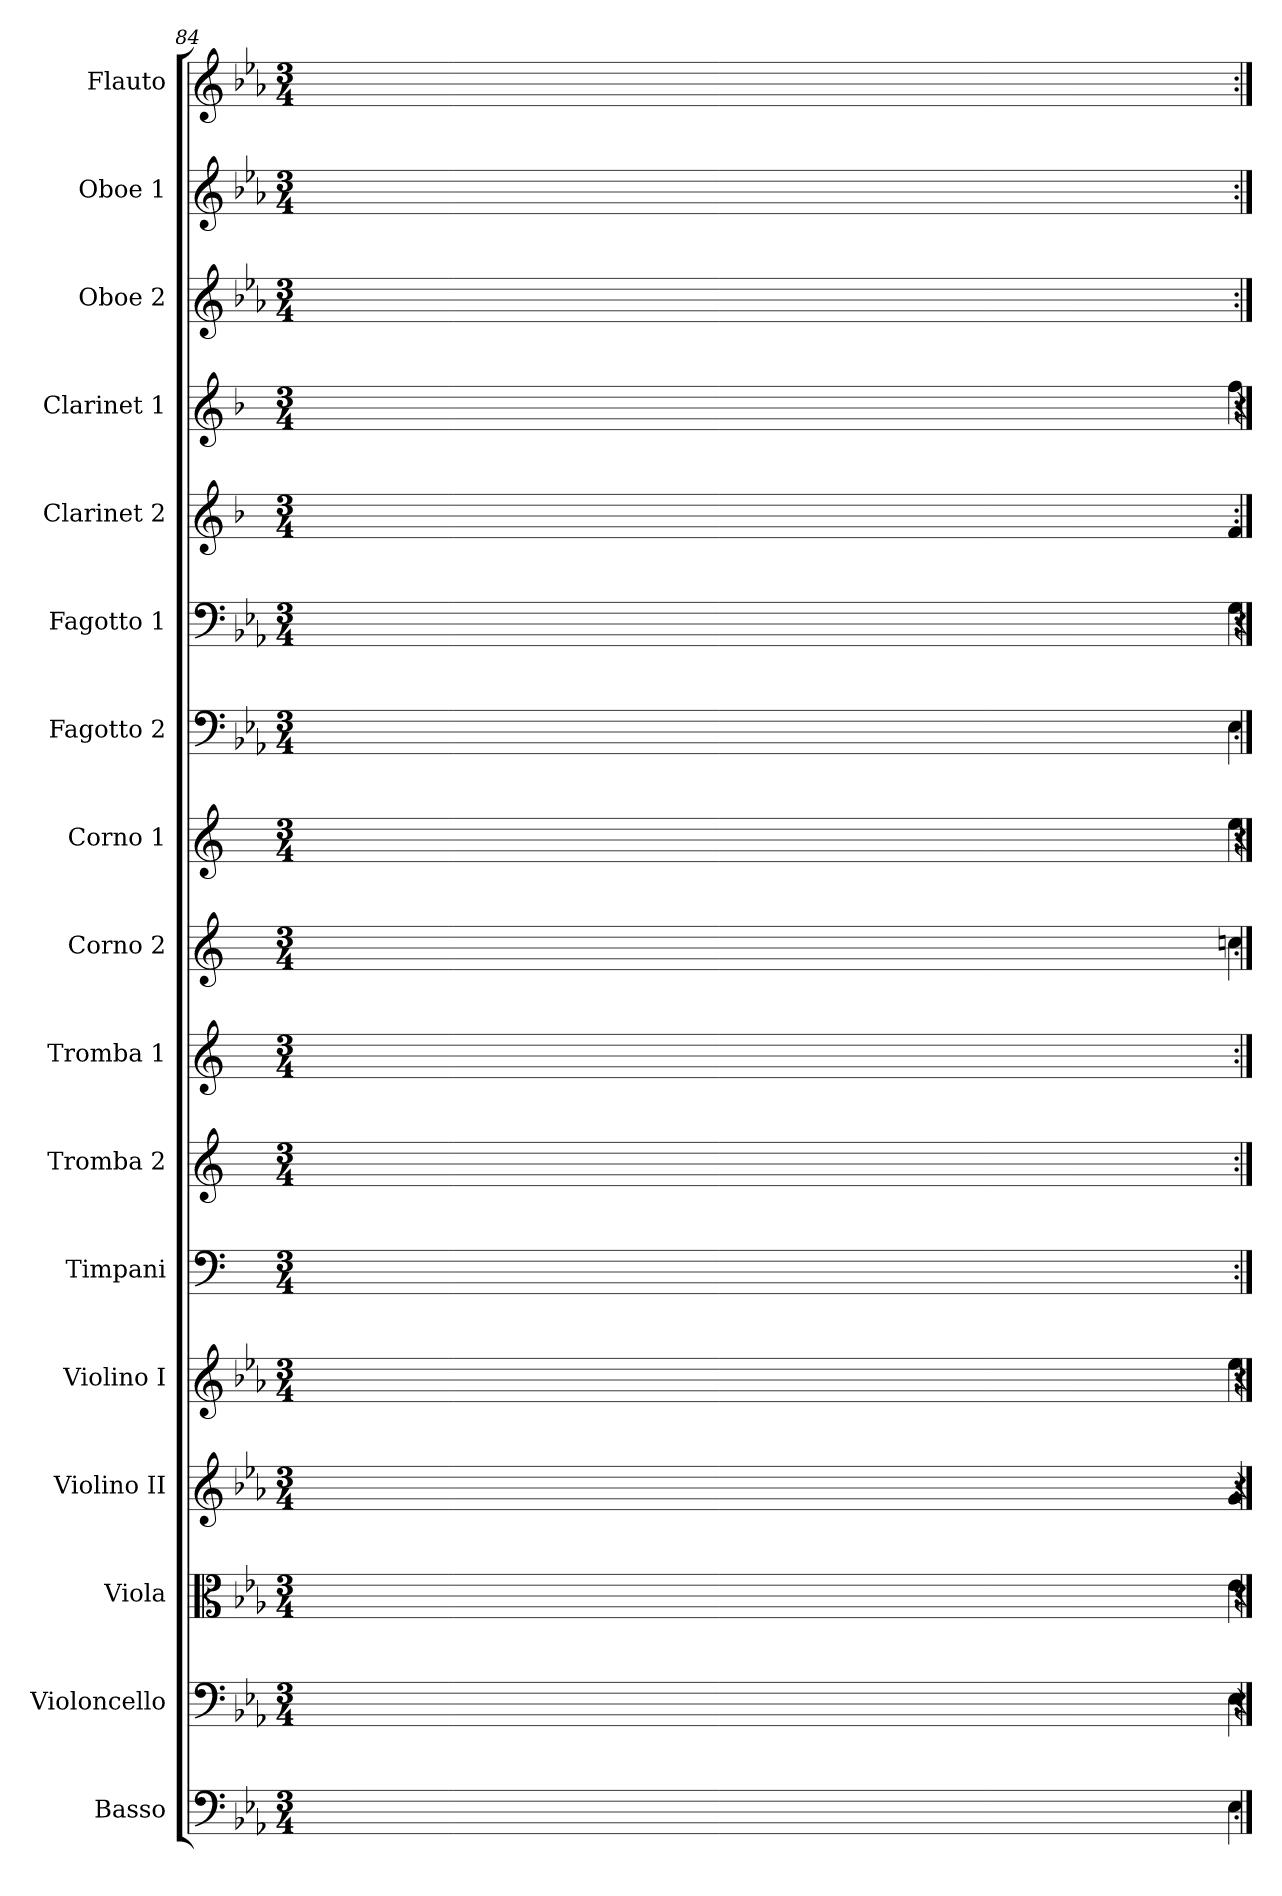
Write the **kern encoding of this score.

**kern	**kern	**kern	**kern	**kern	**kern	**kern	**kern	**kern	**kern	**kern	**kern	**kern	**kern	**kern	**kern	**kern
*part17	*part16	*part15	*part14	*part13	*part12	*part11	*part10	*part9	*part8	*part7	*part6	*part5	*part4	*part3	*part2	*part1
*staff17	*staff16	*staff15	*staff14	*staff13	*staff12	*staff11	*staff10	*staff9	*staff8	*staff7	*staff6	*staff5	*staff4	*staff3	*staff2	*staff1
*I"Basso	*I"Violoncello	*I"Viola	*I"Violino II	*I"Violino I	*I"Timpani	*I"Tromba 2	*I"Tromba 1	*I"Corno 2	*I"Corno 1	*I"Fagotto 2	*I"Fagotto 1	*I"Clarinet 2	*I"Clarinet 1	*I"Oboe 2	*I"Oboe 1	*I"Flauto
*	*I'Vc	*I'Vla	*I'Vln	*I'Vln	*	*	*	*	*	*	*	*I'Cl	*I'Cl	*I'Ob	*I'Ob	*I'Fl
*clefF4	*clefF4	*clefC3	*clefG2	*clefG2	*clefF4	*clefG2	*clefG2	*clefG2	*clefG2	*clefF4	*clefF4	*clefG2	*clefG2	*clefG2	*clefG2	*clefG2
*ITrd7c12	*	*	*	*	*	*ITrd-2c-3	*ITrd-2c-3	*ITrd5c9	*ITrd5c9	*	*	*ITrd1c2	*ITrd1c2	*	*	*
*k[b-e-a-]	*k[b-e-a-]	*k[b-e-a-]	*k[b-e-a-]	*k[b-e-a-]	*	*	*	*	*	*k[b-e-a-]	*k[b-e-a-]	*k[b-e-a-]	*k[b-e-a-]	*k[b-e-a-]	*k[b-e-a-]	*k[b-e-a-]
*M3/4	*M3/4	*M3/4	*M3/4	*M3/4	*M3/4	*M3/4	*M3/4	*M3/4	*M3/4	*M3/4	*M3/4	*M3/4	*M3/4	*M3/4	*M3/4	*M3/4
=84	=84	=84	=84	=84	=84	=84	=84	=84	=84	=84	=84	=84	=84	=84	=84	=84
1ryy	1ryy	1ryy	1ryy	1ryy	1ryy	1ryy	1ryy	1ryy	1ryy	1ryy	1ryy	1ryy	1ryy	1ryy	1ryy	1ryy
1ryy	1ryy	1ryy	1ryy	1ryy	1ryy	1ryy	1ryy	1ryy	1ryy	1ryy	1ryy	1ryy	1ryy	1ryy	1ryy	1ryy
1ryy	1ryy	1ryy	1ryy	1ryy	1ryy	1ryy	1ryy	1ryy	1ryy	1ryy	1ryy	1ryy	1ryy	1ryy	1ryy	1ryy
1ryy	1ryy	1ryy	1ryy	1ryy	1ryy	1ryy	1ryy	1ryy	1ryy	1ryy	1ryy	1ryy	1ryy	1ryy	1ryy	1ryy
1ryy	1ryy	1ryy	1ryy	1ryy	1ryy	1ryy	1ryy	1ryy	1ryy	1ryy	1ryy	1ryy	1ryy	1ryy	1ryy	1ryy
1ryy	1ryy	1ryy	1ryy	1ryy	1ryy	1ryy	1ryy	1ryy	1ryy	1ryy	1ryy	1ryy	1ryy	1ryy	1ryy	1ryy
1ryy	1ryy	1ryy	1ryy	1ryy	1ryy	1ryy	1ryy	1ryy	1ryy	1ryy	1ryy	1ryy	1ryy	1ryy	1ryy	1ryy
1ryy	1ryy	1ryy	1ryy	1ryy	1ryy	1ryy	1ryy	1ryy	1ryy	1ryy	1ryy	1ryy	1ryy	1ryy	1ryy	1ryy
1ryy	1ryy	1ryy	1ryy	1ryy	1ryy	1ryy	1ryy	1ryy	1ryy	1ryy	1ryy	1ryy	1ryy	1ryy	1ryy	1ryy
1ryy	1ryy	1ryy	1ryy	1ryy	1ryy	1ryy	1ryy	1ryy	1ryy	1ryy	1ryy	1ryy	1ryy	1ryy	1ryy	1ryy
1ryy	1ryy	1ryy	1ryy	1ryy	1ryy	1ryy	1ryy	1ryy	1ryy	1ryy	1ryy	1ryy	1ryy	1ryy	1ryy	1ryy
1ryy	1ryy	1ryy	1ryy	1ryy	1ryy	1ryy	1ryy	1ryy	1ryy	1ryy	1ryy	1ryy	1ryy	1ryy	1ryy	1ryy
1ryy	1ryy	1ryy	1ryy	1ryy	1ryy	1ryy	1ryy	1ryy	1ryy	1ryy	1ryy	1ryy	1ryy	1ryy	1ryy	1ryy
1ryy	1ryy	1ryy	1ryy	1ryy	1ryy	1ryy	1ryy	1ryy	1ryy	1ryy	1ryy	1ryy	1ryy	1ryy	1ryy	1ryy
1ryy	1ryy	1ryy	1ryy	1ryy	1ryy	1ryy	1ryy	1ryy	1ryy	1ryy	1ryy	1ryy	1ryy	1ryy	1ryy	1ryy
1ryy	1ryy	1ryy	1ryy	1ryy	1ryy	1ryy	1ryy	1ryy	1ryy	1ryy	1ryy	1ryy	1ryy	1ryy	1ryy	1ryy
1ryy	1ryy	1ryy	1ryy	1ryy	1ryy	1ryy	1ryy	1ryy	1ryy	1ryy	1ryy	1ryy	1ryy	1ryy	1ryy	1ryy
1ryy	1ryy	1ryy	1ryy	1ryy	1ryy	1ryy	1ryy	1ryy	1ryy	1ryy	1ryy	1ryy	1ryy	1ryy	1ryy	1ryy
1ryy	1ryy	1ryy	1ryy	1ryy	1ryy	1ryy	1ryy	1ryy	1ryy	1ryy	1ryy	1ryy	1ryy	1ryy	1ryy	1ryy
1ryy	1ryy	1ryy	1ryy	1ryy	1ryy	1ryy	1ryy	1ryy	1ryy	1ryy	1ryy	1ryy	1ryy	1ryy	1ryy	1ryy
1ryy	1ryy	1ryy	1ryy	1ryy	1ryy	1ryy	1ryy	1ryy	1ryy	1ryy	1ryy	1ryy	1ryy	1ryy	1ryy	1ryy
1ryy	1ryy	1ryy	1ryy	1ryy	1ryy	1ryy	1ryy	1ryy	1ryy	1ryy	1ryy	1ryy	1ryy	1ryy	1ryy	1ryy
1ryy	1ryy	1ryy	1ryy	1ryy	1ryy	1ryy	1ryy	1ryy	1ryy	1ryy	1ryy	1ryy	1ryy	1ryy	1ryy	1ryy
1ryy	1ryy	1ryy	1ryy	1ryy	1ryy	1ryy	1ryy	1ryy	1ryy	1ryy	1ryy	1ryy	1ryy	1ryy	1ryy	1ryy
1ryy	1ryy	1ryy	1ryy	1ryy	1ryy	1ryy	1ryy	1ryy	1ryy	1ryy	1ryy	1ryy	1ryy	1ryy	1ryy	1ryy
1ryy	1ryy	1ryy	1ryy	1ryy	1ryy	1ryy	1ryy	1ryy	1ryy	1ryy	1ryy	1ryy	1ryy	1ryy	1ryy	1ryy
1ryy	1ryy	1ryy	1ryy	1ryy	1ryy	1ryy	1ryy	1ryy	1ryy	1ryy	1ryy	1ryy	1ryy	1ryy	1ryy	1ryy
1ryy	1ryy	1ryy	1ryy	1ryy	1ryy	1ryy	1ryy	1ryy	1ryy	1ryy	1ryy	1ryy	1ryy	1ryy	1ryy	1ryy
1ryy	1ryy	1ryy	1ryy	1ryy	1ryy	1ryy	1ryy	1ryy	1ryy	1ryy	1ryy	1ryy	1ryy	1ryy	1ryy	1ryy
1ryy	1ryy	1ryy	1ryy	1ryy	1ryy	1ryy	1ryy	1ryy	1ryy	1ryy	1ryy	1ryy	1ryy	1ryy	1ryy	1ryy
1ryy	1ryy	1ryy	1ryy	1ryy	1ryy	1ryy	1ryy	1ryy	1ryy	1ryy	1ryy	1ryy	1ryy	1ryy	1ryy	1ryy
1ryy	1ryy	1ryy	1ryy	1ryy	1ryy	1ryy	1ryy	1ryy	1ryy	1ryy	1ryy	1ryy	1ryy	1ryy	1ryy	1ryy
1ryy	1ryy	1ryy	1ryy	1ryy	1ryy	1ryy	1ryy	1ryy	1ryy	1ryy	1ryy	1ryy	1ryy	1ryy	1ryy	1ryy
1ryy	1ryy	1ryy	1ryy	1ryy	1ryy	1ryy	1ryy	1ryy	1ryy	1ryy	1ryy	1ryy	1ryy	1ryy	1ryy	1ryy
1ryy	1ryy	1ryy	1ryy	1ryy	1ryy	1ryy	1ryy	1ryy	1ryy	1ryy	1ryy	1ryy	1ryy	1ryy	1ryy	1ryy
1ryy	1ryy	1ryy	1ryy	1ryy	1ryy	1ryy	1ryy	1ryy	1ryy	1ryy	1ryy	1ryy	1ryy	1ryy	1ryy	1ryy
1ryy	1ryy	1ryy	1ryy	1ryy	1ryy	1ryy	1ryy	1ryy	1ryy	1ryy	1ryy	1ryy	1ryy	1ryy	1ryy	1ryy
1ryy	1ryy	1ryy	1ryy	1ryy	1ryy	1ryy	1ryy	1ryy	1ryy	1ryy	1ryy	1ryy	1ryy	1ryy	1ryy	1ryy
1ryy	1ryy	1ryy	1ryy	1ryy	1ryy	1ryy	1ryy	1ryy	1ryy	1ryy	1ryy	1ryy	1ryy	1ryy	1ryy	1ryy
1ryy	1ryy	1ryy	1ryy	1ryy	1ryy	1ryy	1ryy	1ryy	1ryy	1ryy	1ryy	1ryy	1ryy	1ryy	1ryy	1ryy
1ryy	1ryy	1ryy	1ryy	1ryy	1ryy	1ryy	1ryy	1ryy	1ryy	1ryy	1ryy	1ryy	1ryy	1ryy	1ryy	1ryy
1ryy	1ryy	1ryy	1ryy	1ryy	1ryy	1ryy	1ryy	1ryy	1ryy	1ryy	1ryy	1ryy	1ryy	1ryy	1ryy	1ryy
1ryy	1ryy	1ryy	1ryy	1ryy	1ryy	1ryy	1ryy	1ryy	1ryy	1ryy	1ryy	1ryy	1ryy	1ryy	1ryy	1ryy
1ryy	1ryy	1ryy	1ryy	1ryy	1ryy	1ryy	1ryy	1ryy	1ryy	1ryy	1ryy	1ryy	1ryy	1ryy	1ryy	1ryy
1ryy	1ryy	1ryy	1ryy	1ryy	1ryy	1ryy	1ryy	1ryy	1ryy	1ryy	1ryy	1ryy	1ryy	1ryy	1ryy	1ryy
1ryy	1ryy	1ryy	1ryy	1ryy	1ryy	1ryy	1ryy	1ryy	1ryy	1ryy	1ryy	1ryy	1ryy	1ryy	1ryy	1ryy
1ryy	1ryy	1ryy	1ryy	1ryy	1ryy	1ryy	1ryy	1ryy	1ryy	1ryy	1ryy	1ryy	1ryy	1ryy	1ryy	1ryy
1ryy	1ryy	1ryy	1ryy	1ryy	1ryy	1ryy	1ryy	1ryy	1ryy	1ryy	1ryy	1ryy	1ryy	1ryy	1ryy	1ryy
1ryy	1ryy	1ryy	1ryy	1ryy	1ryy	1ryy	1ryy	1ryy	1ryy	1ryy	1ryy	1ryy	1ryy	1ryy	1ryy	1ryy
1ryy	1ryy	1ryy	1ryy	1ryy	1ryy	1ryy	1ryy	1ryy	1ryy	1ryy	1ryy	1ryy	1ryy	1ryy	1ryy	1ryy
1ryy	1ryy	1ryy	1ryy	1ryy	1ryy	1ryy	1ryy	1ryy	1ryy	1ryy	1ryy	1ryy	1ryy	1ryy	1ryy	1ryy
1ryy	1ryy	1ryy	1ryy	1ryy	1ryy	1ryy	1ryy	1ryy	1ryy	1ryy	1ryy	1ryy	1ryy	1ryy	1ryy	1ryy
1ryy	1ryy	1ryy	1ryy	1ryy	1ryy	1ryy	1ryy	1ryy	1ryy	1ryy	1ryy	1ryy	1ryy	1ryy	1ryy	1ryy
1ryy	1ryy	1ryy	1ryy	1ryy	1ryy	1ryy	1ryy	1ryy	1ryy	1ryy	1ryy	1ryy	1ryy	1ryy	1ryy	1ryy
1ryy	1ryy	1ryy	1ryy	1ryy	1ryy	1ryy	1ryy	1ryy	1ryy	1ryy	1ryy	1ryy	1ryy	1ryy	1ryy	1ryy
1ryy	1ryy	1ryy	1ryy	1ryy	1ryy	1ryy	1ryy	1ryy	1ryy	1ryy	1ryy	1ryy	1ryy	1ryy	1ryy	1ryy
1ryy	1ryy	1ryy	1ryy	1ryy	1ryy	1ryy	1ryy	1ryy	1ryy	1ryy	1ryy	1ryy	1ryy	1ryy	1ryy	1ryy
1ryy	1ryy	1ryy	1ryy	1ryy	1ryy	1ryy	1ryy	1ryy	1ryy	1ryy	1ryy	1ryy	1ryy	1ryy	1ryy	1ryy
1ryy	1ryy	1ryy	1ryy	1ryy	1ryy	1ryy	1ryy	1ryy	1ryy	1ryy	1ryy	1ryy	1ryy	1ryy	1ryy	1ryy
2ryy	2ryy	2ryy	2ryy	2ryy	2ryy	2ryy	2ryy	2ryy	2ryy	2ryy	2ryy	2ryy	2ryy	2ryy	2ryy	2ryy
4ryy	4ryy	4ryy	4ryy	4ryy	4ryy	4ryy	4ryy	4ryy	4ryy	4ryy	4ryy	4ryy	4ryy	4ryy	4ryy	4ryy
8.ryy	8.ryy	8.ryy	8.ryy	8.ryy	8.ryy	8.ryy	8.ryy	8.ryy	8.ryy	8.ryy	8.ryy	8.ryy	8.ryy	8.ryy	8.ryy	8.ryy
4EE-	4E-	4e-	4g	4ee-	2ryy	2ryy	2ryy	4e-X	4g	4E-	4G	4e-	4ee-	2ryy	2ryy	2ryy
4ryy	4r	4r	4r	4r	.	.	.	4ryy	4r	4ryy	4r	4ryy	4r	.	.	.
=:|!	=:|!	=:|!	=:|!	=:|!	=:|!	=:|!	=:|!	=:|!	=:|!	=:|!	=:|!	=:|!	=:|!	=:|!	=:|!	=:|!
*-	*-	*-	*-	*-	*-	*-	*-	*-	*-	*-	*-	*-	*-	*-	*-	*-
